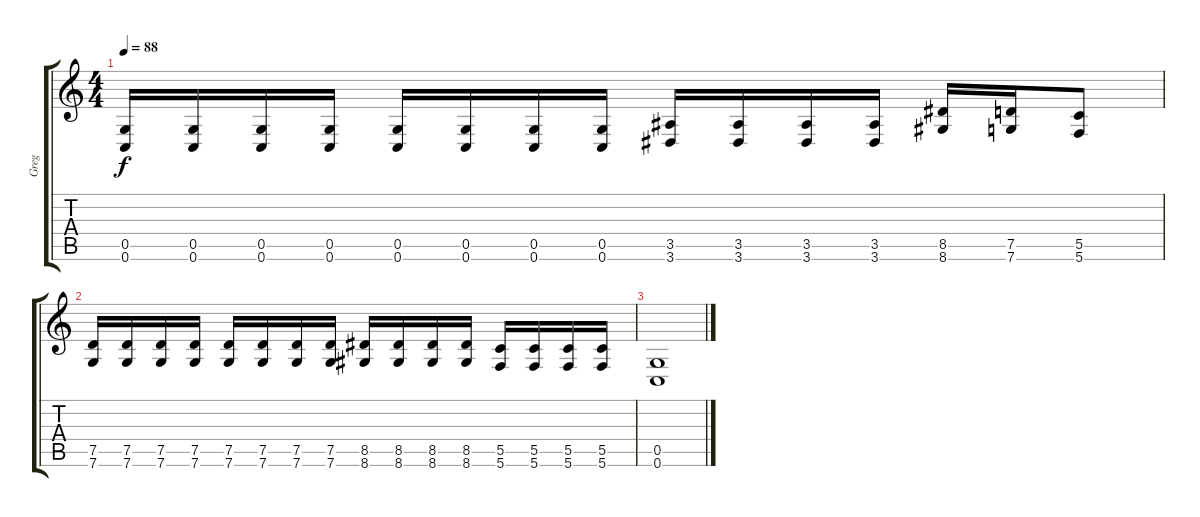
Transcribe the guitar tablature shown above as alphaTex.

\track ("Greg" "Greg") {instrument distortionguitar}
\staff {score tabs}
\tuning (D4 A3 F3 C3 G2 C2) {hide}
\ts (4 4)
\tempo 88
\clef g2
\ks c
(0.5 0.6).16{dy f} (0.5 0.6).16 (0.5 0.6).16 (0.5 0.6).16 (0.5 0.6).16 (0.5 0.6).16 (0.5 0.6).16 (0.5 0.6).16 (3.5 3.6).16 (3.5 3.6).16 (3.5 3.6).16 (3.5 3.6).16 (8.5 8.6).16 (7.5 7.6).16 (5.5 5.6).8 |
(7.5 7.6).16 (7.5 7.6).16 (7.5 7.6).16 (7.5 7.6).16 (7.5 7.6).16 (7.5 7.6).16 (7.5 7.6).16 (7.5 7.6).16 (8.5 8.6).16 (8.5 8.6).16 (8.5 8.6).16 (8.5 8.6).16 (5.5 5.6).16 (5.5 5.6).16 (5.5 5.6).16 (5.5 5.6).16 |
(0.5 0.6).1
